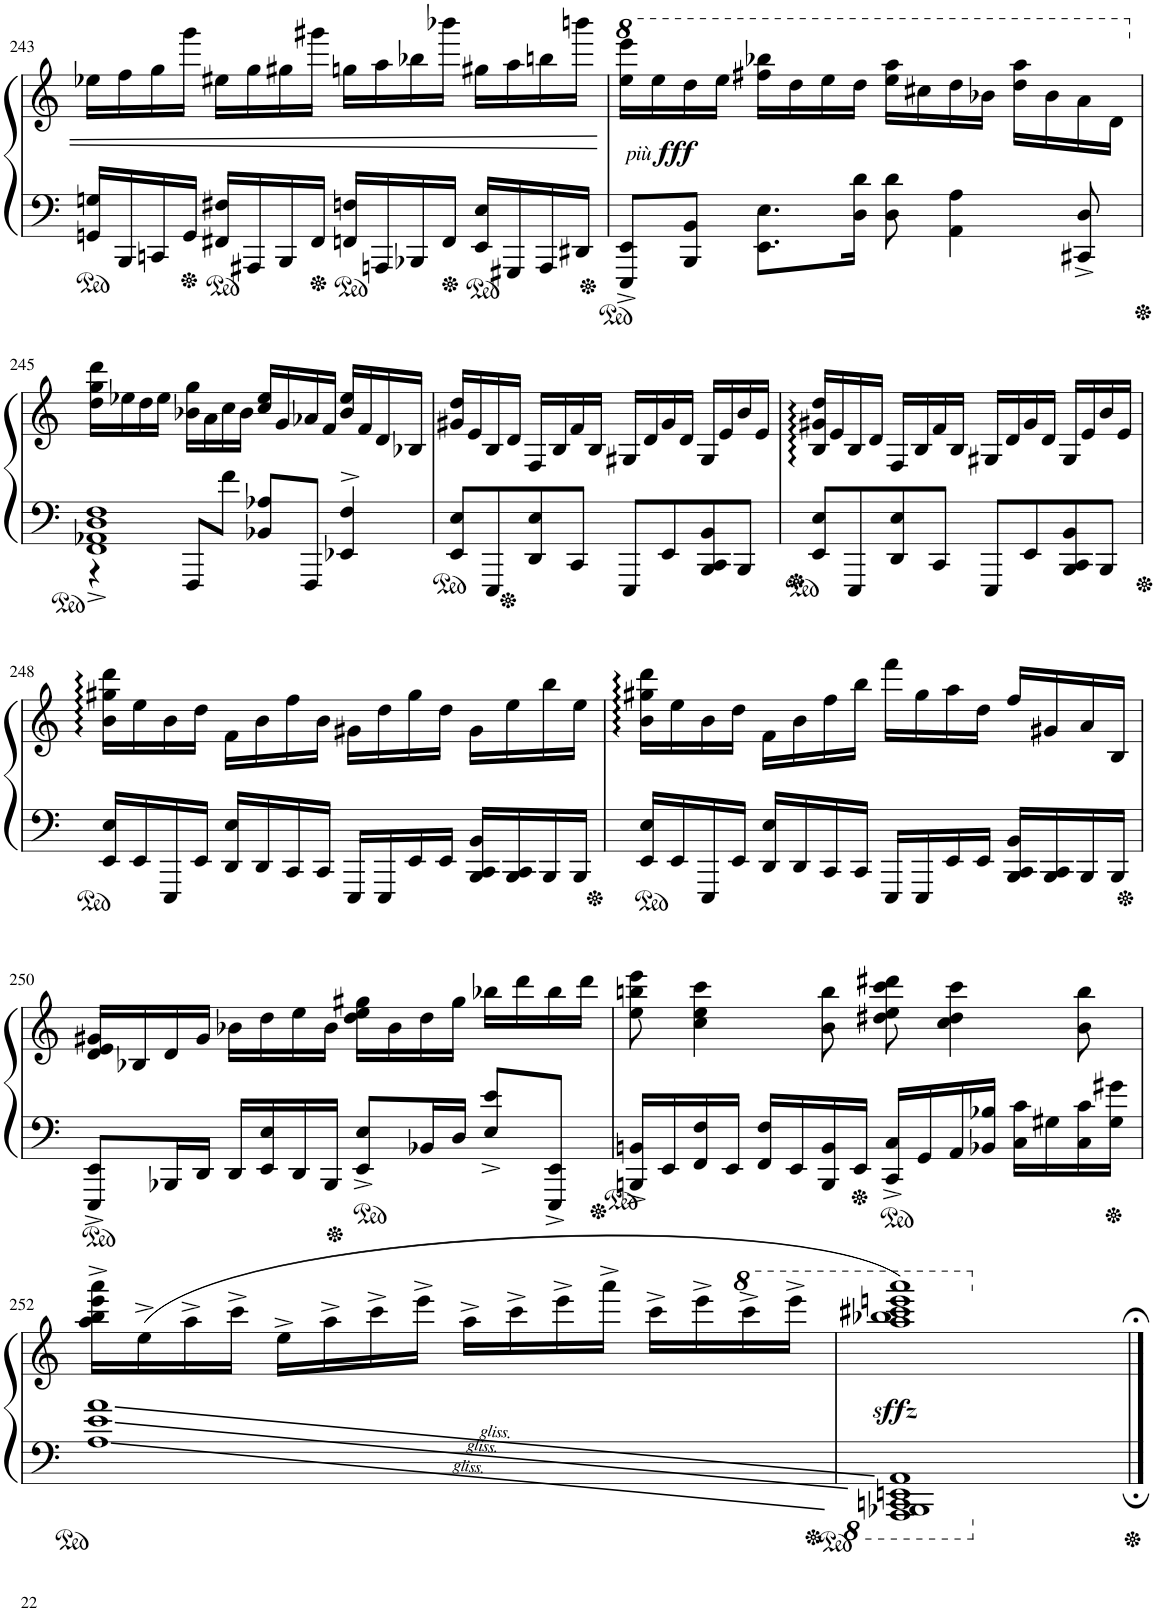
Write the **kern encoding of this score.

**kern	**kern	**dynam
*part1	*part1	*part1
*staff2	*staff1	*staff1/2
*I"Piano	*	*
*I'Pno.	*	*
!!LO:PB:g=z
*clefF4	*clefG2	*
*k[]	*k[]	*
*M4/4	*M4/4	*
=243	=243	=243
16GGn/ 16Gn/LL	16ee-X\LL	.
16BBB/	16ff\	.
16CCn/	16gg\	.
16GG/JJ	16ggg\JJ	.
16FF#X/ 16F#X/LL	16ee#X\LL	.
16AAA#X/	16gg\	.
16BBB/	16gg#X\	.
16FF#/JJ	16ggg#X\JJ	.
16FFn/ 16Fn/LL	16ggn\LL	.
16AAAn/	16aa\	.
16BBB-X/	16bb-X\	.
16FF/JJ	16bbb-X\JJ	.
16EE/ 16E/LL	16gg#X\LL	.
16GGG#X/	16aa\	.
16AAA/	16bbn\	.
16DD#X/JJ	16bbbn\JJ	.
=244	=244	=244
*	*8va	*
8EEE/^ 8EE/^L	16eee\ 16eeee\LL	.
!	!	!LO:DY:b
!	!	!LO:DY:n=1:b
.	16eee\	other-dynamics fff
8BBB/ 8BB/J	16ddd\	.
.	16eee\JJ	.
8.EE\ 8.E\L	16fff#X\ 16bbb-X\LL	.
.	16ddd\	.
.	16eee\	.
16D\ 16d\Jk	16ddd\JJ	.
8D\ 8d\	16eee\ 16aaa\LL	.
.	16ccc#X\	.
4AA\ 4A\	16ddd\	.
.	16bb-X\JJ	.
.	16ddd\ 16aaa\LL	.
.	16bb-\	.
8CC#X/^ 8D/^	16aa\	.
.	16dd\JJ	.
!!LO:LB:g=z
=245	=245	=245
*^	*	*
*	*	*X8va	*
1FF^< 1AA-X^< 1D^< 1F^<	4r	16dd\ 16gg\ 16ddd\LL	.
.	.	16ee-X\	.
.	.	16dd\	.
.	.	16ee-\JJ	.
.	8FFF/L	16b-X\ 16gg\LL	.
.	.	16a\	.
.	8f\J	16cc\	.
.	.	16b-\JJ	.
.	8BB-X/ 8A-X/L	16cc/ 16ee-/LL	.
.	.	16g/	.
.	8FFF/J	16a-X/	.
.	.	16f/JJ	.
.	4EE-X/^ 4F/^	16b-/ 16ee-/LL	.
.	.	16f/	.
.	.	16d/	.
.	.	16B-X/JJ	.
*v	*v	*	*
=246	=246	=246
8EE/ 8E/L	16g#X/ 16dd/LL	.
.	16e/	.
8EEE/	16B/	.
.	16d/JJ	.
8DD/ 8E/	16F/LL	.
.	16B/	.
8CC/J	16f/	.
.	16B/JJ	.
8EEE/L	16G#X/LL	.
.	16d/	.
8EE/	16g#/	.
.	16d/JJ	.
8BBB/ 8CC/ 8BB/	16G#/LL	.
.	16e/	.
8BBB/J	16b/	.
.	16e/JJ	.
=247	=247	=247
8EE/ 8E/L	16B/ 16g#X/ 16dd/LL	.
.	16e/	.
8EEE/	16B/	.
.	16d/JJ	.
8DD/ 8E/	16F/LL	.
.	16B/	.
8CC/J	16f/	.
.	16B/JJ	.
8EEE/L	16G#X/LL	.
.	16d/	.
8EE/	16g#/	.
.	16d/JJ	.
8BBB/ 8CC/ 8BB/	16G#/LL	.
.	16e/	.
8BBB/J	16b/	.
.	16e/JJ	.
!!LO:LB:g=z
=248	=248	=248
16EE/ 16E/LL	16b\ 16gg#X\ 16ddd\LL	.
16EE/	16ee\	.
16EEE/	16b\	.
16EE/JJ	16dd\JJ	.
16DD/ 16E/LL	16f\LL	.
16DD/	16b\	.
16CC/	16ff\	.
16CC/JJ	16b\JJ	.
16EEE/LL	16g#X\LL	.
16EEE/	16dd\	.
16EE/	16gg#\	.
16EE/JJ	16dd\JJ	.
16BBB/ 16CC/ 16BB/LL	16g#\LL	.
16BBB/ 16CC/	16ee\	.
16BBB/	16bb\	.
16BBB/JJ	16ee\JJ	.
=249	=249	=249
16EE/ 16E/LL	16b\ 16gg#X\ 16ddd\LL	.
16EE/	16ee\	.
16EEE/	16b\	.
16EE/JJ	16dd\JJ	.
16DD/ 16E/LL	16f\LL	.
16DD/	16b\	.
16CC/	16ff\	.
16CC/JJ	16bb\JJ	.
16EEE/LL	16fff\LL	.
16EEE/	16gg#\	.
16EE/	16aa\	.
16EE/JJ	16dd\JJ	.
16BBB/ 16CC/ 16BB/LL	16ff/LL	.
16BBB/ 16CC/	16g#X/	.
16BBB/	16a/	.
16BBB/JJ	16B/JJ	.
!!LO:LB:g=z
=250	=250	=250
8EEE/^ 8EE/^L	16d/ 16e/ 16g#X/LL	.
.	16B-X/	.
16BBB-X/L	16d/	.
16DD/JJ	16g#/JJ	.
16DD/LL	16b-X\LL	.
16EE/ 16E/	16dd\	.
16DD/	16ee\	.
16BBB-/JJ	16b-\JJ	.
8EE/^ 8E/^L	16dd\ 16ee\ 16gg#X\LL	.
.	16b-\	.
16BB-X/L	16dd\	.
16D/JJ	16gg#\JJ	.
8E/^ 8e/^L	16bb-X\LL	.
.	16ddd\	.
8EEE/^ 8EE/^J	16bb-\	.
.	16ddd\JJ	.
=251	=251	=251
16BBBn/^ 16BBn/^LL	8ee\ 8bbn\ 8eee\	.
16EE/	.	.
16FF/ 16F/	4cc\ 4ee\ 4ccc\	.
16EE/JJ	.	.
16FF/ 16F/LL	.	.
16EE/	.	.
16BBB/ 16BB/	8b\ 8bb\	.
16EE/JJ	.	.
16CC/^ 16C/^LL	8dd#X\ 8ee\ 8ccc\ 8ddd#X\	.
16GG/	.	.
16AA/	4cc\ 4dd#\ 4ccc\	.
16BB-X/ 16B-X/JJ	.	.
16C\ 16c\LL	.	.
16G#X\	.	.
16C\ 16c\	8b\ 8bb\	.
16G#\ 16g#X\JJ	.	.
!!LO:LB:g=z
=252	=252	=252
1A 1e 1a	16aa\^ 16bb\^ 16eee\^ 16aaa\^LL	.
.	(16ee^\	.
.	16aa^\	.
.	16ccc^\JJ	.
.	16ee^\LL	.
.	16aa^\	.
.	16ccc^\	.
.	16eee^\JJ	.
.	16aa^\LL	.
.	16ccc^\	.
.	16eee^\	.
.	16aaa^\JJ	.
.	16ccc^\LL	.
.	16eee^\	.
*	*8va	*
.	16cccc^\	.
.	16eeee^\JJ	.
=253	=253	=253
*8ba	*	*
!	!	!LO:DY:a=2
1AAAA 1BBBB-X 1CCCn 1EEEn 1AAA	1aaa 1bbb-X 1cccc#X 1eeeen 1aaaa)	sffz
*	*X8va	*
*X8ba	*	*
==	==	==
*-	*-	*-
